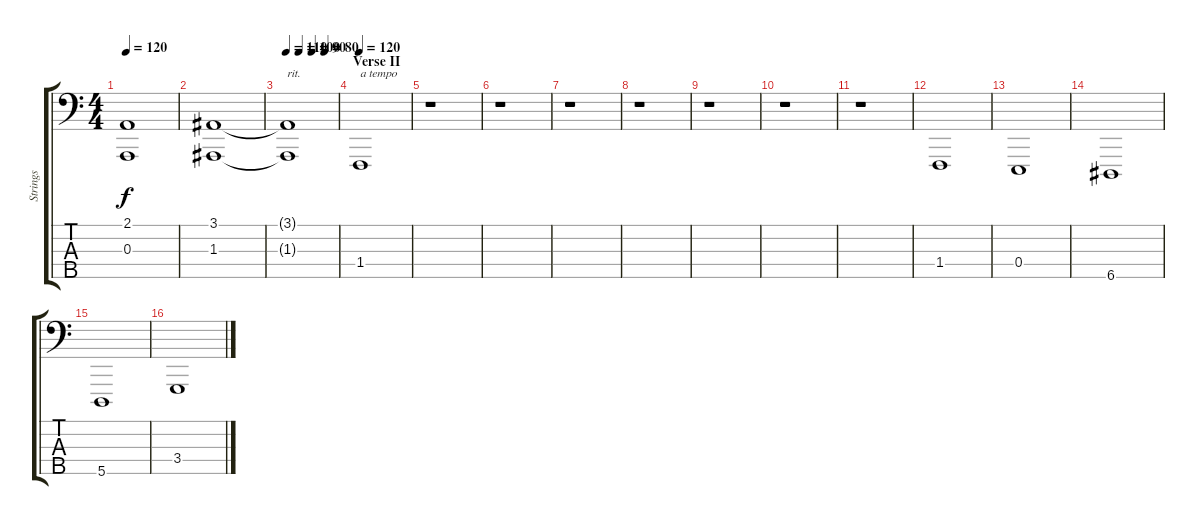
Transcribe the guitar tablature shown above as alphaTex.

\track ("Strings" "Strings") {instrument cello}
\staff {score tabs}
\tuning (G2 D2 A1 E1 A0) {hide}
\ts (4 4)
\tempo 120
\clef f4
\ks c
(2.1 0.3).1{dy f} |
(3.1 1.3).1 |
\tempo 110
\tempo (100 0.25)
\tempo (90 0.5)
\tempo (80 0.75)
(3.1{t} 1.3{t}).1{txt "rit."} |
\section ("" "Verse II")
\tempo 120
1.4.1{txt "a tempo"} |
r.1 |
r.1 |
r.1 |
r.1 |
r.1 |
r.1 |
r.1 |
1.4.1 |
0.4.1 |
6.5.1 |
5.5.1 |
3.4.1
